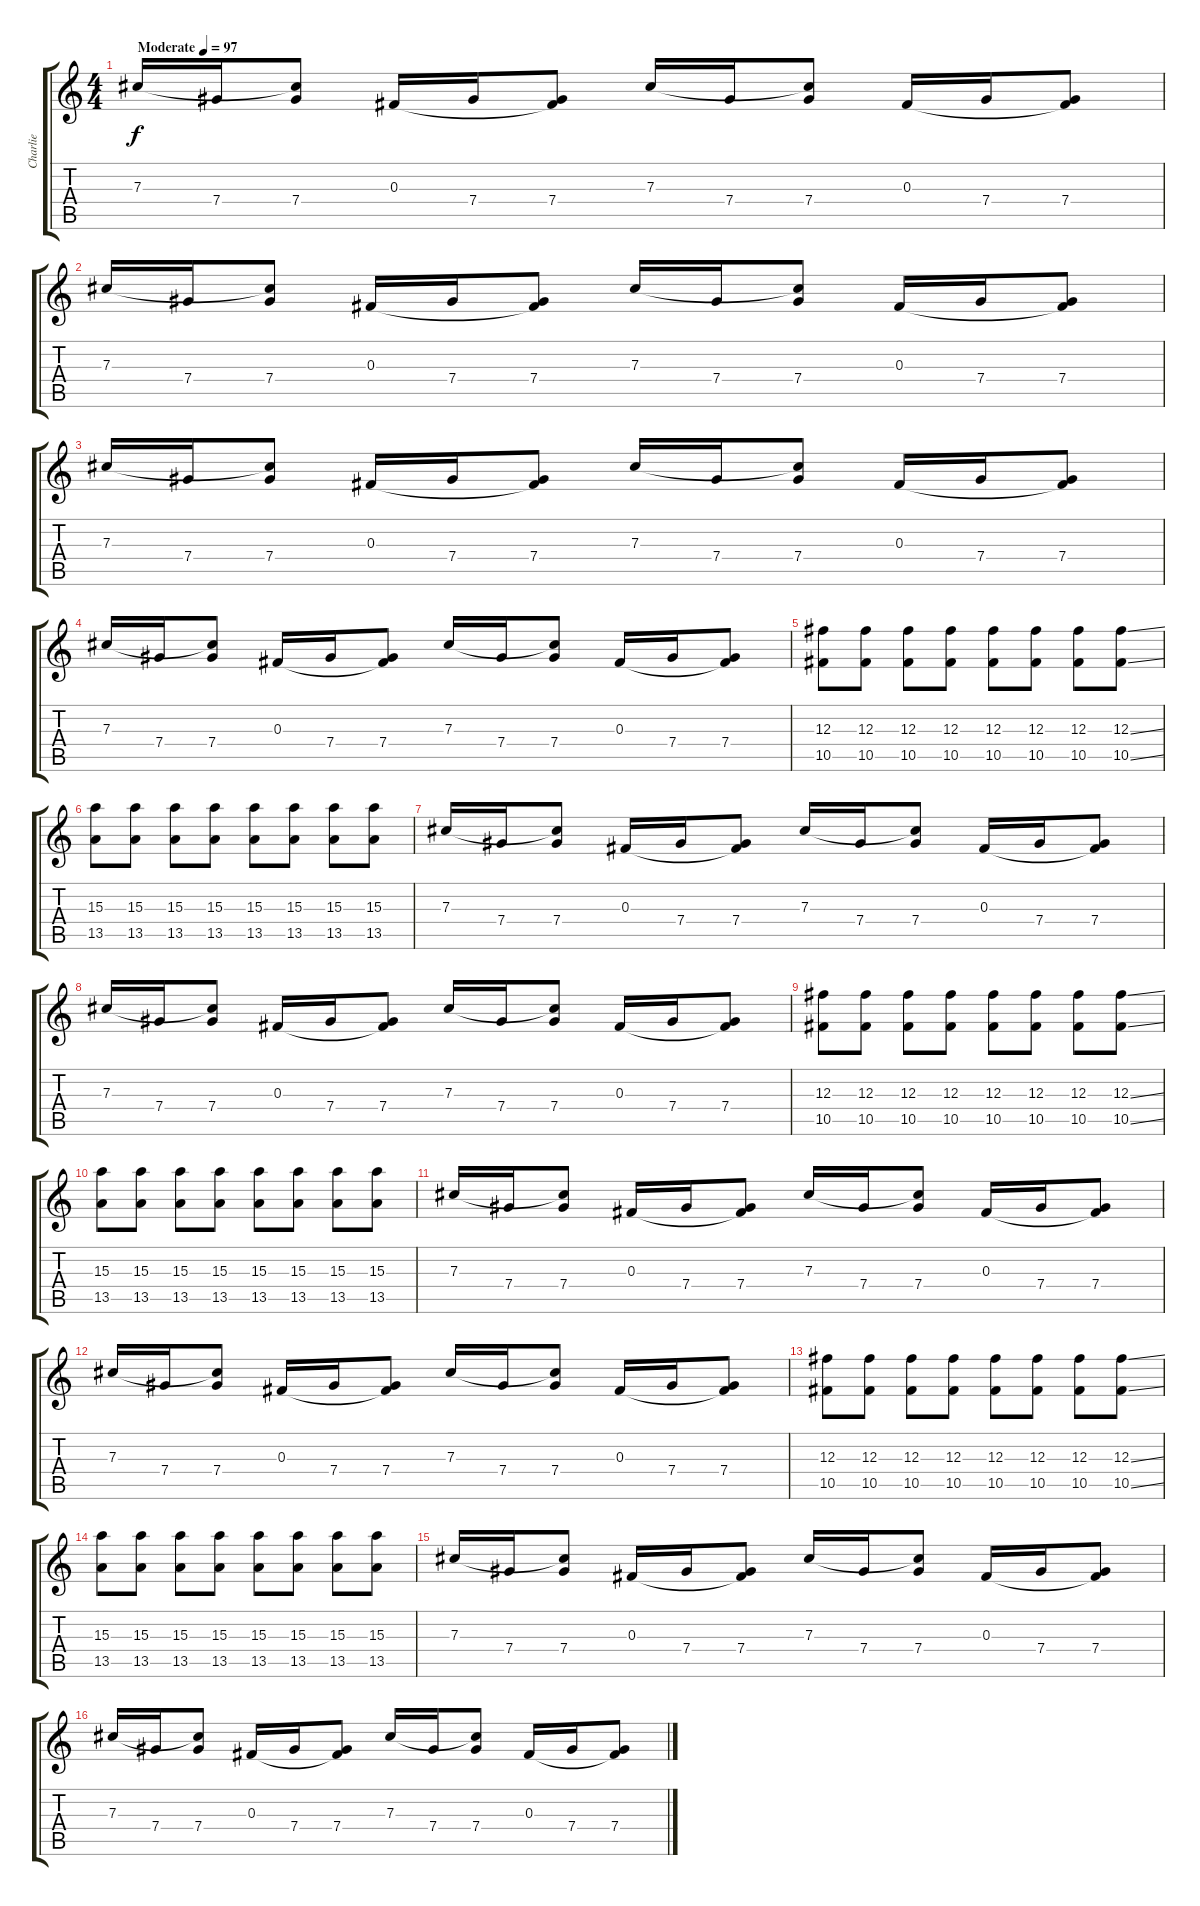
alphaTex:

\track ("Charlie" "Charlie") {instrument distortionguitar}
\staff {score tabs}
\tuning (Eb4 Bb3 Gb3 Db3 Ab2 Db2) {hide}
\ts (4 4)
\tempo (97 "Moderate")
\clef g2
\ks c
7.3.16{dy f instrument distortionguitar} 7.4.16 (7.3{t} 7.4).8 0.3.16 7.4.16 (0.3{t} 7.4).8 7.3.16 7.4.16 (7.3{t} 7.4).8 0.3.16 7.4.16 (0.3{t} 7.4).8 |
7.3.16 7.4.16 (7.3{t} 7.4).8 0.3.16 7.4.16 (0.3{t} 7.4).8 7.3.16 7.4.16 (7.3{t} 7.4).8 0.3.16 7.4.16 (0.3{t} 7.4).8 |
7.3.16 7.4.16 (7.3{t} 7.4).8 0.3.16 7.4.16 (0.3{t} 7.4).8 7.3.16 7.4.16 (7.3{t} 7.4).8 0.3.16 7.4.16 (0.3{t} 7.4).8 |
7.3.16 7.4.16 (7.3{t} 7.4).8 0.3.16 7.4.16 (0.3{t} 7.4).8 7.3.16 7.4.16 (7.3{t} 7.4).8 0.3.16 7.4.16 (0.3{t} 7.4).8 |
(12.3 10.5).8 (12.3 10.5).8 (12.3 10.5).8 (12.3 10.5).8 (12.3 10.5).8 (12.3 10.5).8 (12.3 10.5).8 (12.3{ss} 10.5{ss}).8 |
(15.3 13.5).8 (15.3 13.5).8 (15.3 13.5).8 (15.3 13.5).8 (15.3 13.5).8 (15.3 13.5).8 (15.3 13.5).8 (15.3 13.5).8 |
7.3.16 7.4.16 (7.3{t} 7.4).8 0.3.16 7.4.16 (0.3{t} 7.4).8 7.3.16 7.4.16 (7.3{t} 7.4).8 0.3.16 7.4.16 (0.3{t} 7.4).8 |
7.3.16 7.4.16 (7.3{t} 7.4).8 0.3.16 7.4.16 (0.3{t} 7.4).8 7.3.16 7.4.16 (7.3{t} 7.4).8 0.3.16 7.4.16 (0.3{t} 7.4).8 |
(12.3 10.5).8 (12.3 10.5).8 (12.3 10.5).8 (12.3 10.5).8 (12.3 10.5).8 (12.3 10.5).8 (12.3 10.5).8 (12.3{ss} 10.5{ss}).8 |
(15.3 13.5).8 (15.3 13.5).8 (15.3 13.5).8 (15.3 13.5).8 (15.3 13.5).8 (15.3 13.5).8 (15.3 13.5).8 (15.3 13.5).8 |
7.3.16 7.4.16 (7.3{t} 7.4).8 0.3.16 7.4.16 (0.3{t} 7.4).8 7.3.16 7.4.16 (7.3{t} 7.4).8 0.3.16 7.4.16 (0.3{t} 7.4).8 |
7.3.16 7.4.16 (7.3{t} 7.4).8 0.3.16 7.4.16 (0.3{t} 7.4).8 7.3.16 7.4.16 (7.3{t} 7.4).8 0.3.16 7.4.16 (0.3{t} 7.4).8 |
(12.3 10.5).8 (12.3 10.5).8 (12.3 10.5).8 (12.3 10.5).8 (12.3 10.5).8 (12.3 10.5).8 (12.3 10.5).8 (12.3{ss} 10.5{ss}).8 |
(15.3 13.5).8 (15.3 13.5).8 (15.3 13.5).8 (15.3 13.5).8 (15.3 13.5).8 (15.3 13.5).8 (15.3 13.5).8 (15.3 13.5).8 |
7.3.16 7.4.16 (7.3{t} 7.4).8 0.3.16 7.4.16 (0.3{t} 7.4).8 7.3.16 7.4.16 (7.3{t} 7.4).8 0.3.16 7.4.16 (0.3{t} 7.4).8 |
7.3.16 7.4.16 (7.3{t} 7.4).8 0.3.16 7.4.16 (0.3{t} 7.4).8 7.3.16 7.4.16 (7.3{t} 7.4).8 0.3.16 7.4.16 (0.3{t} 7.4).8
